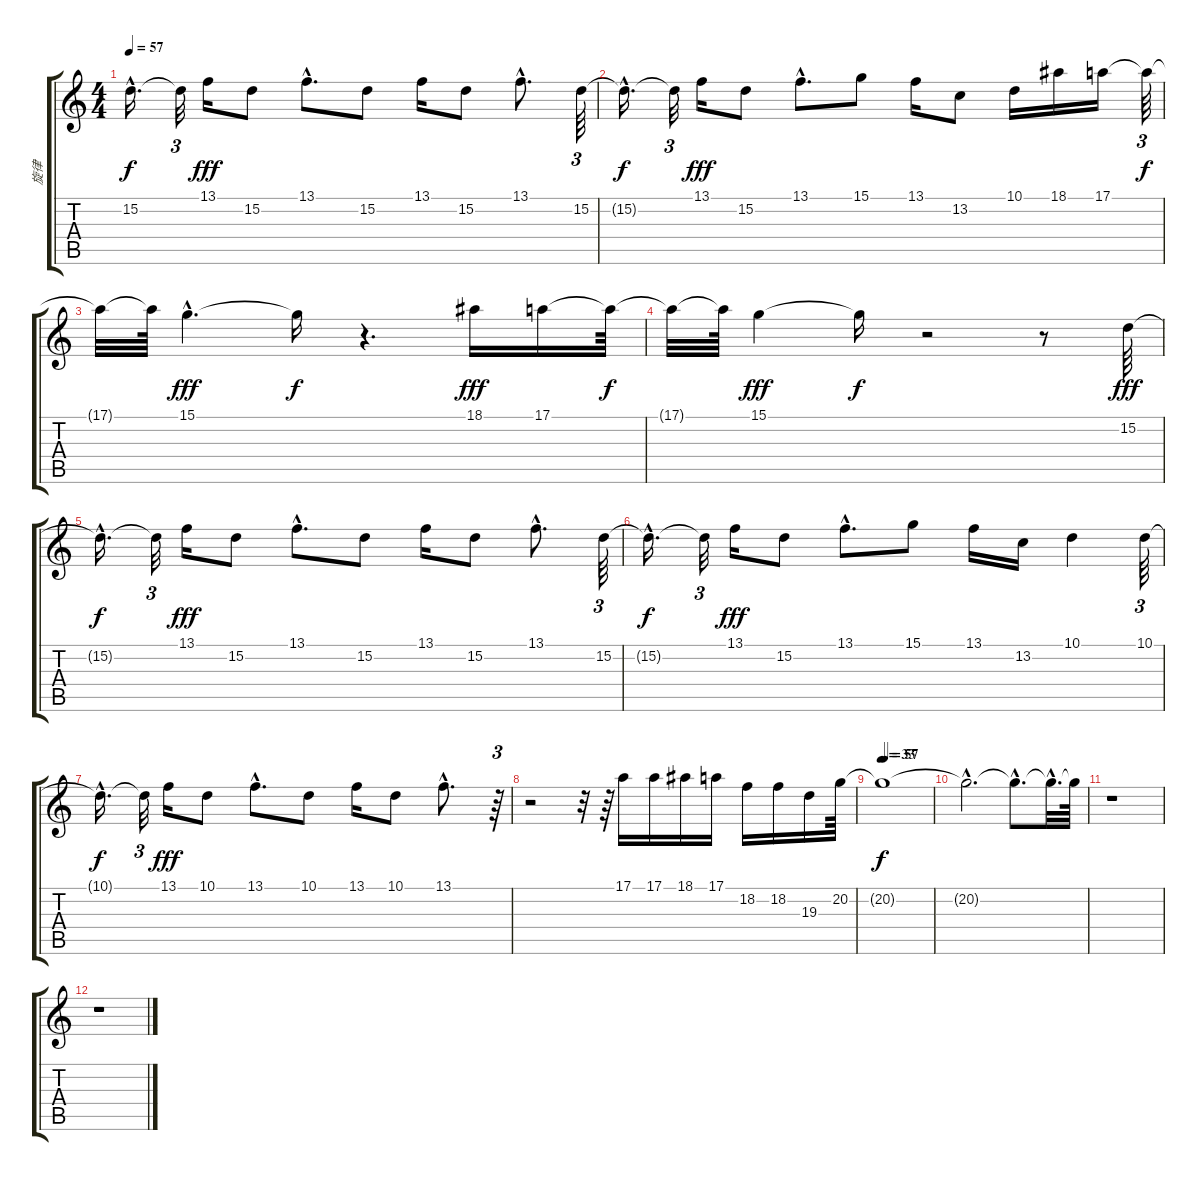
\track ("旋律" "旋律") {instrument brightacousticpiano}
\staff {score tabs}
\tuning (E4 B3 G3 D3 A2 E2) {hide}
\ts (4 4)
\tempo 57
\clef g2
\ks c
15.2{hac t}.16{d dy f} 15.2{t}.32{tu (3 2)} 13.1.16{dy fff} 15.2.8 13.1{hac}.8{d} 15.2.8 13.1.16 15.2.8 13.1{hac}.8{d} 15.2.64{tu (3 2)} |
15.2{hac t}.16{d dy f} 15.2{t}.32{tu (3 2)} 13.1.16{dy fff} 15.2.8 13.1{hac}.8{d} 15.1.8 13.1.16 13.2.8 10.1.16 18.1.16 17.1.16 17.1{t}.64{tu (3 2) dy f} |
17.1{t}.32 17.1{t}.64 15.1{hac}.4{d dy fff} 15.1{t}.16{dy f} r.4{d} 18.1.16{dy fff} 17.1.16 17.1{t}.64{dy f} |
17.1{t}.32 17.1{t}.64 15.1.4{dy fff} 15.1{t}.16{dy f} r.2 r.8 15.2.64{dy fff} |
15.2{hac t}.16{d dy f} 15.2{t}.32{tu (3 2)} 13.1.16{dy fff} 15.2.8 13.1{hac}.8{d} 15.2.8 13.1.16 15.2.8 13.1{hac}.8{d} 15.2.64{tu (3 2)} |
15.2{hac t}.16{d dy f} 15.2{t}.32{tu (3 2)} 13.1.16{dy fff} 15.2.8 13.1{hac}.8{d} 15.1.8 13.1.16 13.2.16 10.1.4 10.1.64{tu (3 2)} |
10.1{hac t}.16{d dy f} 10.1{t}.32{tu (3 2)} 13.1.16{dy fff} 10.1.8 13.1{hac}.8{d} 10.1.8 13.1.16 10.1.8 13.1{hac}.8{d} r.64{tu (3 2)} |
r.2 r.32 r.64 17.1.16 17.1.16 18.1.16 17.1.16 18.2.16 18.2.16 19.3.16 20.2.64 |
\tempo 33
\tempo (57 0.0625)
20.2{t}.1{dy f} |
20.2{hac t}.2{d} 20.2{hac t}.8{d} 20.2{hac t}.32{d} 20.2{t}.64 |
r.1 |
r.1
